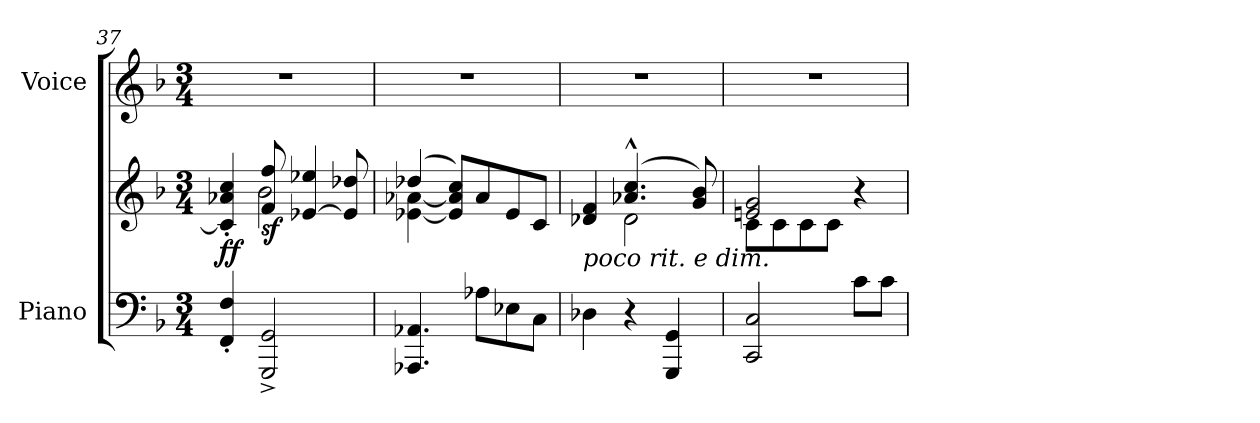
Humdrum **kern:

**kern	**kern	**dynam	**kern
*part2	*part2	*part2	*part1
*staff3	*staff2	*staff2/3	*staff1
*I"Piano	*	*	*I"Voice
*I'Pno	*	*	*
*clefF4	*clefG2	*	*clefG2
*k[b-]	*k[b-]	*	*k[b-]
*M3/4	*M3/4	*	*M3/4
=37	=37	=37	=37
*	*^	*	*
!	!	!	!LO:DY:b	!
4FF/' 4F/'	4c/]' 4a-X/' 4cc/'	4ryy	ff	2.r
!	!	!	!LO:DY:b	!
2GGG/^ 2GG/^	8f/ 8ff/	2b-\	sf	.
.	[<4e-X/ 4ee-X/	.	.	.
.	8e-/] 8dd-X/	.	.	.
!!LO:LB:g=z
=38	=38	=38	=38	=38
4.AAA-X/ 4.AA-X/	(4dd-X/	[4e-X\ [4a-X\	.	2.r
.	8e-/] 8a-/] 8cc/L)	2ryy	.	.
8A-X\L	8a-/	.	.	.
8E-X\	8e-/	.	.	.
8C\J	8c/J	.	.	.
=39	=39	=39	=39	=39
!	!LO:TX:b:i:t=poco rit. e dim.	!	!	!
4D-X\	4d-X/ 4f/	4ryy	.	2.r
4r	(4.a-X/^^ 4.cc/^^	2d-\	.	.
4GGG/ 4GG/	.	.	.	.
.	8g/ 8b-/)	.	.	.
=40	=40	=40	=40	=40
2CC/ 2C/	2en/ 2g/	8c\L	.	2.r
.	.	8c\	.	.
.	.	8c\	.	.
.	.	8c\J	.	.
8c\L	4r	4ryy	.	.
8c\J	.	.	.	.
*	*v	*v	*	*
=	=	=	=
*-	*-	*-	*-
